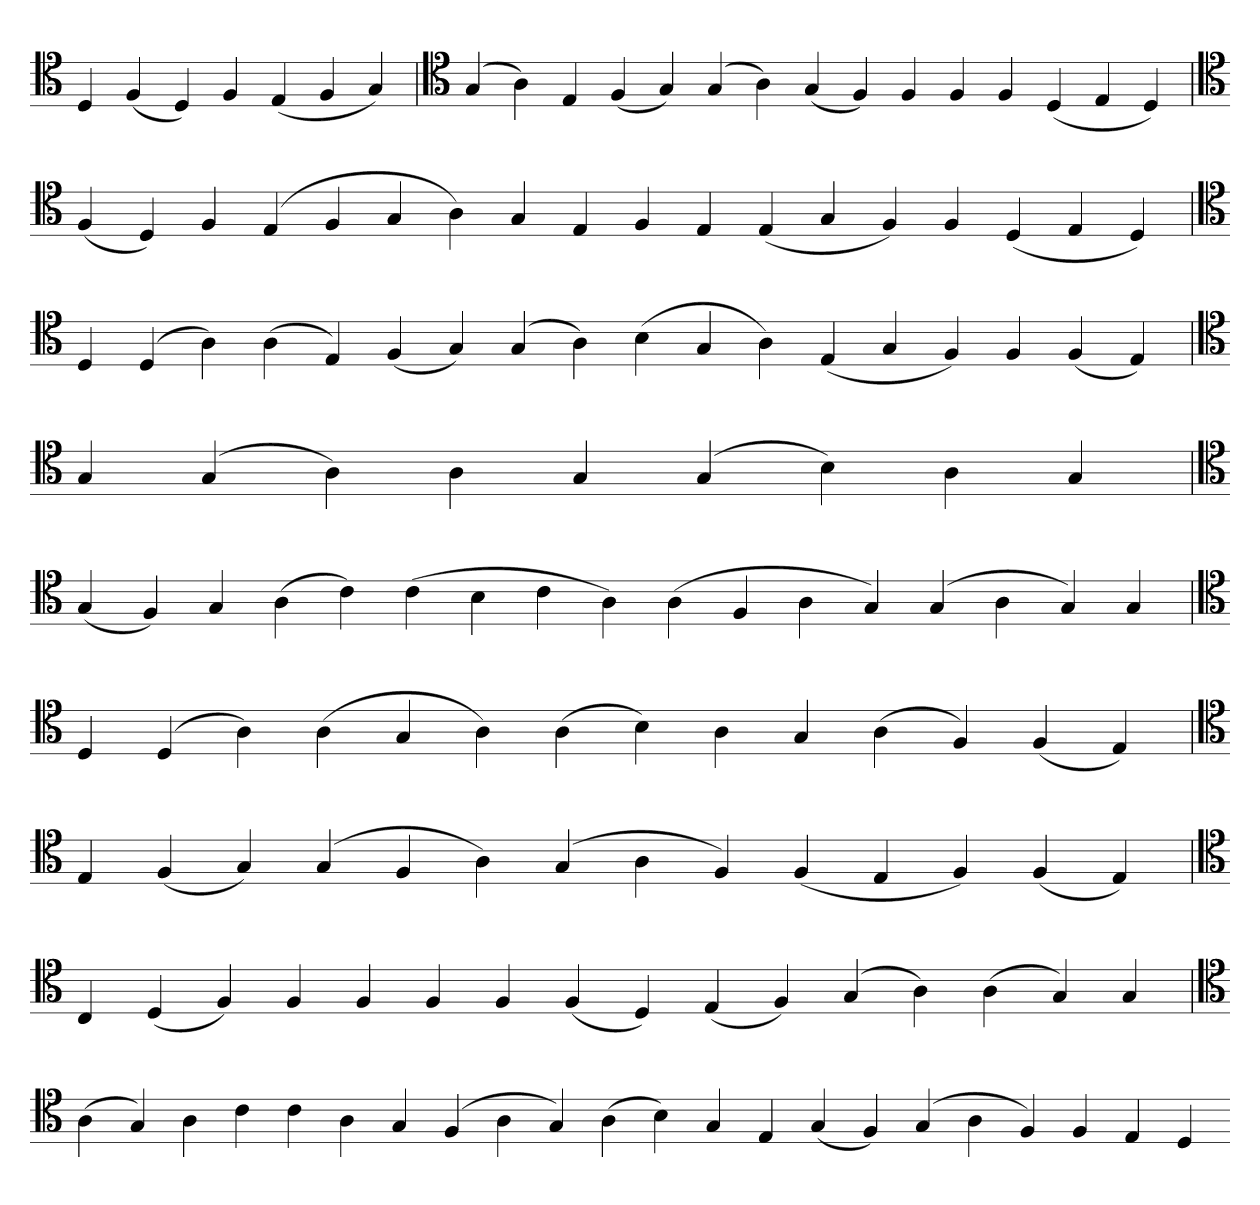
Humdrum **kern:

**kern
*part1
*staff1
*clefC4
=
4D
(4F
4D)
4F
(4E
4F
4G)
=`
*clefC4
(4G
4A)
4E
(4F
4G)
(4G
4A)
(4G
4F)
4F
4F
4F
(4D
4E
4D)
=
*clefC4
(4F
4D)
4F
(4E
4F
4G
4A)
4G
4E
4F
4E
(4E
4G
4F)
4F
(4D
4E
4D)
='
*clefC4
4D
(4D
4A)
(4A
4E)
(4F
4G)
(4G
4A)
(4B
4G
4A)
(4E
4G
4F)
4F
(4F
4E)
='
*clefC4
4G
(4G
4A)
4A
4G
(4G
4B)
4A
4G
=`
*clefC4
(4G
4F)
4G
(4A
4c)
(4c
4B
4c
4A)
(4A
4F
4A
4G)
(4G
4A
4G)
4G
=
*clefC4
4D
(4D
4A)
(4A
4G
4A)
(4A
4B)
4A
4G
(4A
4F)
(4F
4E)
=`
*clefC4
4E
(4F
4G)
(4G
4F
4A)
(4G
4A
4F)
(4F
4E
4F)
(4F
4E)
=
*clefC4
4C
(4D
4F)
4F
4F
4F
4F
(4F
4D)
(4E
4F)
(4G
4A)
(4A
4G)
4G
='
*clefC4
(4A
4G)
4A
4c
4c
4A
4G
(4F
4A
4G)
(4A
4B)
4G
4E
(4G
4F)
(4G
4A
4F)
4F
4E
4D
=-
*-
